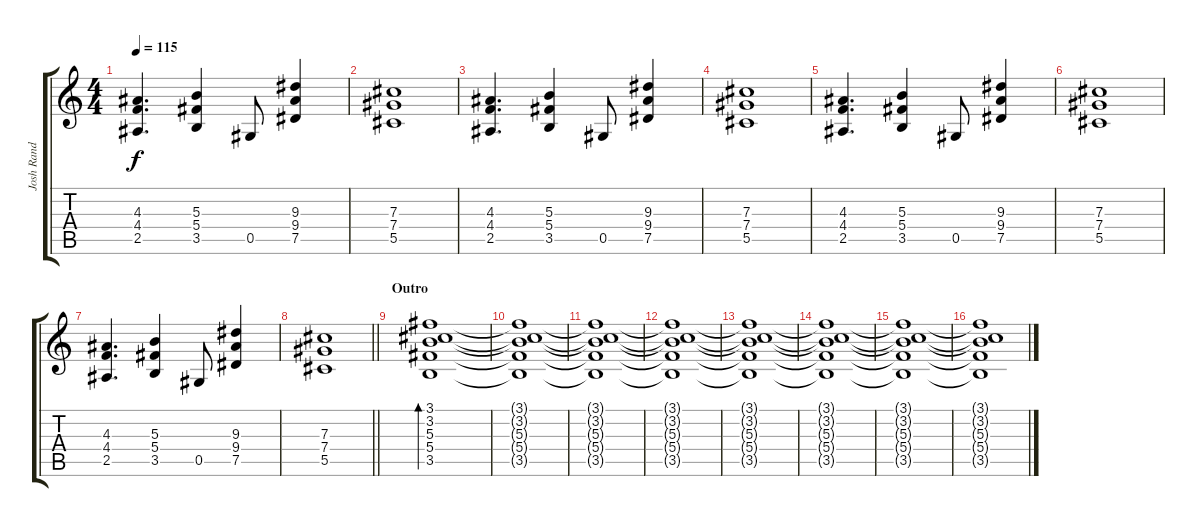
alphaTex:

\track ("Josh Rand" "Josh Rand") {instrument electricguitarclean}
\staff {score tabs}
\tuning (Eb4 Bb3 Gb3 Db3 Ab2 Eb2) {hide}
\ts (4 4)
\tempo 115
\clef g2
\ks c
(4.3 4.4 2.5).4{d dy f} (5.3 5.4 3.5).4 0.5.8 (9.3 9.4 7.5).4 |
(7.3 7.4 5.5).1 |
(4.3 4.4 2.5).4{d} (5.3 5.4 3.5).4 0.5.8 (9.3 9.4 7.5).4 |
(7.3 7.4 5.5).1 |
(4.3 4.4 2.5).4{d} (5.3 5.4 3.5).4 0.5.8 (9.3 9.4 7.5).4 |
(7.3 7.4 5.5).1 |
(4.3 4.4 2.5).4{d} (5.3 5.4 3.5).4 0.5.8 (9.3 9.4 7.5).4 |
\barLineRight lightlight
(7.3 7.4 5.5).1 |
\section ("" "Outro")
(3.1 3.2 5.3 5.4 3.5).1{bd 60} |
(3.1{t} 3.2{t} 5.3{t} 5.4{t} 3.5{t}).1 |
(3.1{t} 3.2{t} 5.3{t} 5.4{t} 3.5{t}).1{volume 9} |
(3.1{t} 3.2{t} 5.3{t} 5.4{t} 3.5{t}).1 |
(3.1{t} 3.2{t} 5.3{t} 5.4{t} 3.5{t}).1 |
(3.1{t} 3.2{t} 5.3{t} 5.4{t} 3.5{t}).1 |
(3.1{t} 3.2{t} 5.3{t} 5.4{t} 3.5{t}).1 |
(3.1{t} 3.2{t} 5.3{t} 5.4{t} 3.5{t}).1{volume 0}
